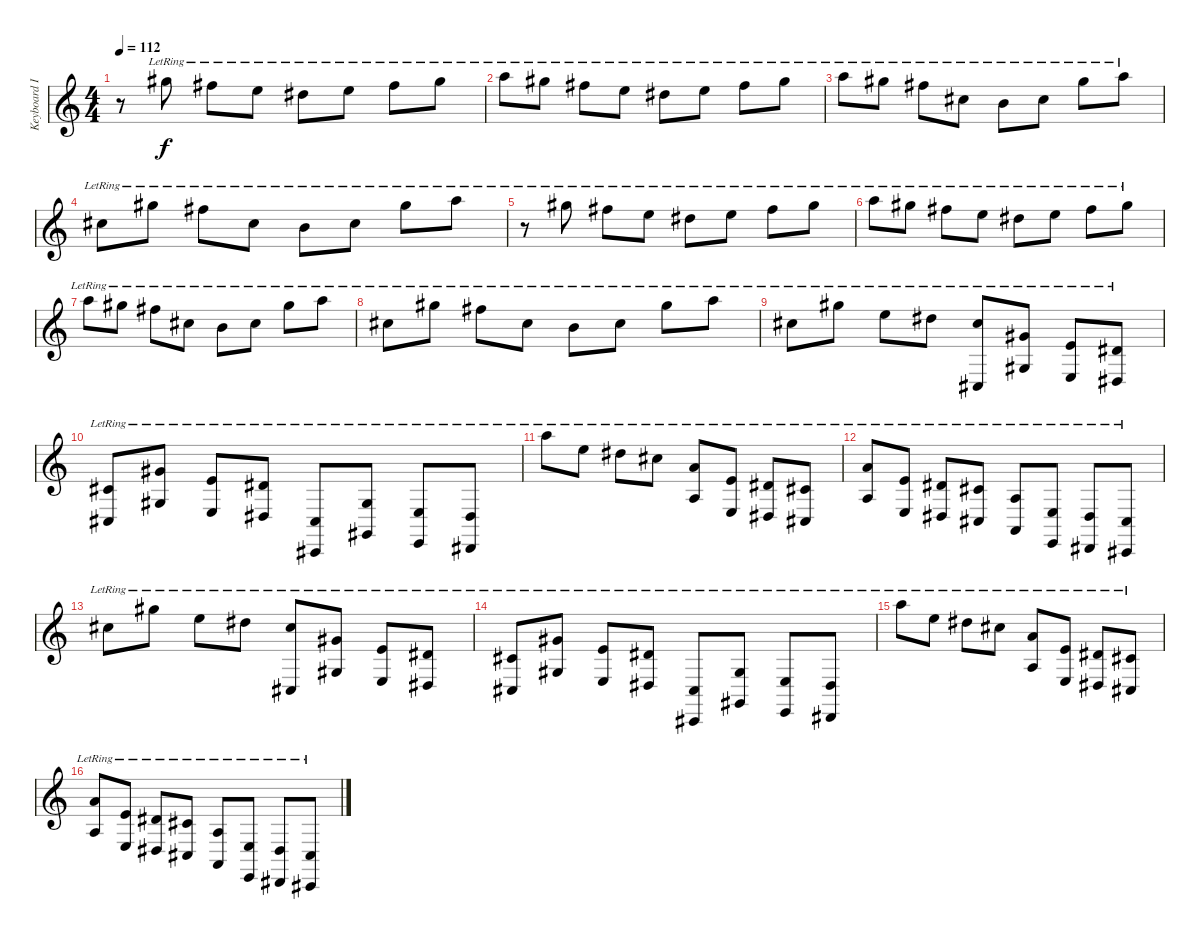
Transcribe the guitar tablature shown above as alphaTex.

\track ("Keyboard I" "Keyboard I") {instrument synthstrings1}
\staff {score}
\tuning (E4 B3 G3 D3 A2 E2 B1) {hide}
\ts (4 4)
\tempo 112
\clef g2
\ks c
r.8{dy f} 16.1{lr}.8 14.1{lr}.8 12.1{lr}.8 11.1{lr}.8 12.1{lr}.8 14.1{lr}.8 16.1{lr}.8 |
17.1{lr}.8 16.1{lr}.8 14.1{lr}.8 12.1{lr}.8 11.1{lr}.8 12.1{lr}.8 14.1{lr}.8 16.1{lr}.8 |
17.1{lr}.8 16.1{lr}.8 14.1{lr}.8 9.1{lr}.8 7.1{lr}.8 9.1{lr}.8 16.1{lr}.8 17.1{lr}.8 |
9.1{lr}.8 16.1{lr}.8 14.1{lr}.8 9.1{lr}.8 7.1{lr}.8 9.1{lr}.8 16.1{lr}.8 17.1{lr}.8 |
r.8 16.1{lr}.8 14.1{lr}.8 12.1{lr}.8 11.1{lr}.8 12.1{lr}.8 14.1{lr}.8 16.1{lr}.8 |
17.1{lr}.8 16.1{lr}.8 14.1{lr}.8 12.1{lr}.8 11.1{lr}.8 12.1{lr}.8 14.1{lr}.8 16.1{lr}.8 |
17.1{lr}.8 16.1{lr}.8 14.1{lr}.8 9.1{lr}.8 7.1{lr}.8 9.1{lr}.8 16.1{lr}.8 17.1{lr}.8 |
9.1{lr}.8 16.1{lr}.8 14.1{lr}.8 9.1{lr}.8 7.1{lr}.8 9.1{lr}.8 16.1{lr}.8 17.1{lr}.8 |
9.1{lr}.8 16.1{lr}.8 12.1{lr}.8 11.1{lr}.8 (9.1{lr} 4.5{lr}).8 (4.1{lr} 1.3{lr}).8 (0.1{lr} 2.4{lr}).8 (4.2{lr} 1.4{lr}).8 |
(2.2{lr} 4.5{lr}).8 (4.1{lr} 1.3{lr}).8 (0.1{lr} 2.4{lr}).8 (4.2{lr} 1.4{lr}).8 (4.5{lr} 2.7{lr}).8 (1.3{lr} 4.6{lr}).8 (2.4{lr} 0.6{lr}).8 (1.4{lr} 4.7{lr}).8 |
17.1{lr}.8 12.1{lr}.8 11.1{lr}.8 9.1{lr}.8 (5.1{lr} 2.3{lr}).8 (0.1{lr} 2.4{lr}).8 (4.2{lr} 1.4{lr}).8 (2.2{lr} 4.5{lr}).8 |
(5.1{lr} 2.3{lr}).8 (0.1{lr} 2.4{lr}).8 (4.2{lr} 1.4{lr}).8 (2.2{lr} 4.5{lr}).8 (2.3{lr} 0.5{lr}).8 (2.4{lr} 0.6{lr}).8 (1.4{lr} 4.7{lr}).8 (4.5{lr} 2.7{lr}).8 |
9.1{lr}.8 16.1{lr}.8 12.1{lr}.8 11.1{lr}.8 (9.1{lr} 4.5{lr}).8 (4.1{lr} 1.3{lr}).8 (0.1{lr} 2.4{lr}).8 (4.2{lr} 1.4{lr}).8 |
(2.2{lr} 4.5{lr}).8 (4.1{lr} 1.3{lr}).8 (0.1{lr} 2.4{lr}).8 (4.2{lr} 1.4{lr}).8 (4.5{lr} 2.7{lr}).8 (1.3{lr} 4.6{lr}).8 (2.4{lr} 0.6{lr}).8 (1.4{lr} 4.7{lr}).8 |
17.1{lr}.8 12.1{lr}.8 11.1{lr}.8 9.1{lr}.8 (5.1{lr} 2.3{lr}).8 (0.1{lr} 2.4{lr}).8 (4.2{lr} 1.4{lr}).8 (2.2{lr} 4.5{lr}).8 |
(5.1{lr} 2.3{lr}).8 (0.1{lr} 2.4{lr}).8 (4.2{lr} 1.4{lr}).8 (2.2{lr} 4.5{lr}).8 (2.3{lr} 0.5{lr}).8 (2.4{lr} 0.6{lr}).8 (1.4{lr} 4.7{lr}).8 (4.5{lr} 2.7{lr}).8
